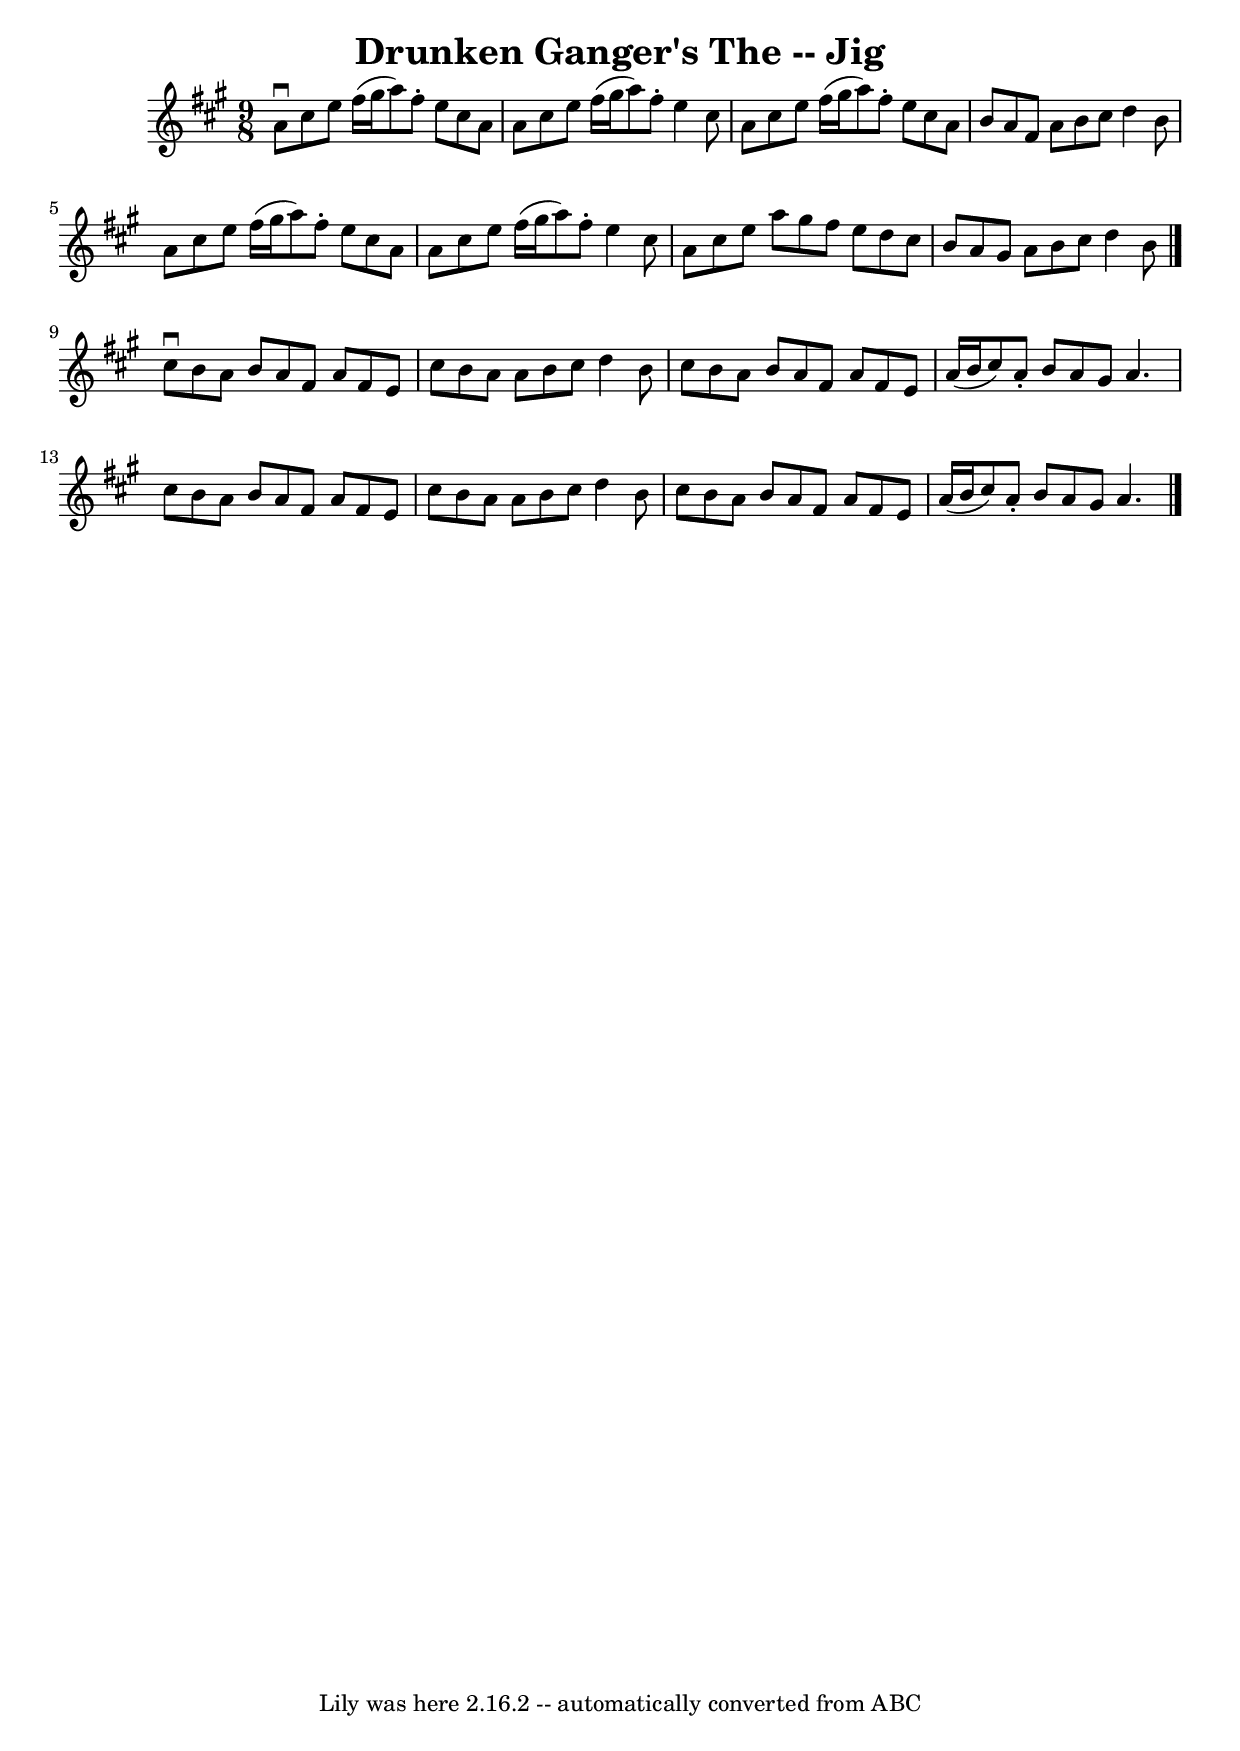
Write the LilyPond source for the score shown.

\version "2.16.2"
\include "Mammoth.ily"
\header {
  %% book = "Ryan's Mammoth Collection"
  crossRefNumber = "1"
  footnotes = ""
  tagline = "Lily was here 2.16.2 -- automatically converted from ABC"
  title = "Drunken Ganger's The -- Jig"

}
voicedefault =  {


  \time 9/8 
  \key a \major
  a'8^\downbow cis''8 e''8 fis''16 (gis''16 
  a''8) fis''8-. e''8 cis''8 a'8  |
  a'8 cis''8    
  e''8 fis''16 (gis''16 a''8) fis''8-. e''4 cis''8  |
  
  a'8 cis''8 e''8 fis''16 (gis''16 a''8) fis''8-. e''8    
  cis''8 a'8  |
  b'8 a'8 fis'8 a'8 b'8 cis''8 d''4   
  b'8  |
  a'8 cis''8 e''8 fis''16 (gis''16 a''8)   
  fis''8-. e''8 cis''8 a'8  |
  a'8 cis''8 e''8 fis''16 
  (gis''16 a''8) fis''8-. e''4 cis''8  |
  a'8 cis''8  
  e''8 a''8 gis''8 fis''8 e''8 d''8 cis''8  |
  b'8    
  a'8 gis'8 a'8 b'8 cis''8 d''4 b'8  \bar "|." cis''8^\downbow b'8 a'8 b'8 a'8 fis'8 a'8 fis'8 e'8  |
  
  cis''8 b'8 a'8 a'8 b'8 cis''8 d''4 b'8  |
  cis''8 
  b'8 a'8 b'8 a'8 fis'8 a'8 fis'8 e'8  |
  a'16 (
  b'16 cis''8) a'8-. b'8 a'8 gis'8 a'4.    |
  
  cis''8 b'8 a'8 b'8 a'8 fis'8 a'8 fis'8 e'8  |
  
  cis''8 b'8 a'8 a'8 b'8 cis''8 d''4 b'8  |
  cis''8  
  b'8 a'8 b'8 a'8 fis'8 a'8 fis'8 e'8  |
  a'16 (
  b'16 cis''8) a'8-. b'8 a'8 gis'8 a'4.    \bar "|."   

}

\score{
  <<

    \context Staff="default"
    {
      \voicedefault 
      
    }

  >>
  \layout {
    
  }
  \midi {
  }

}
